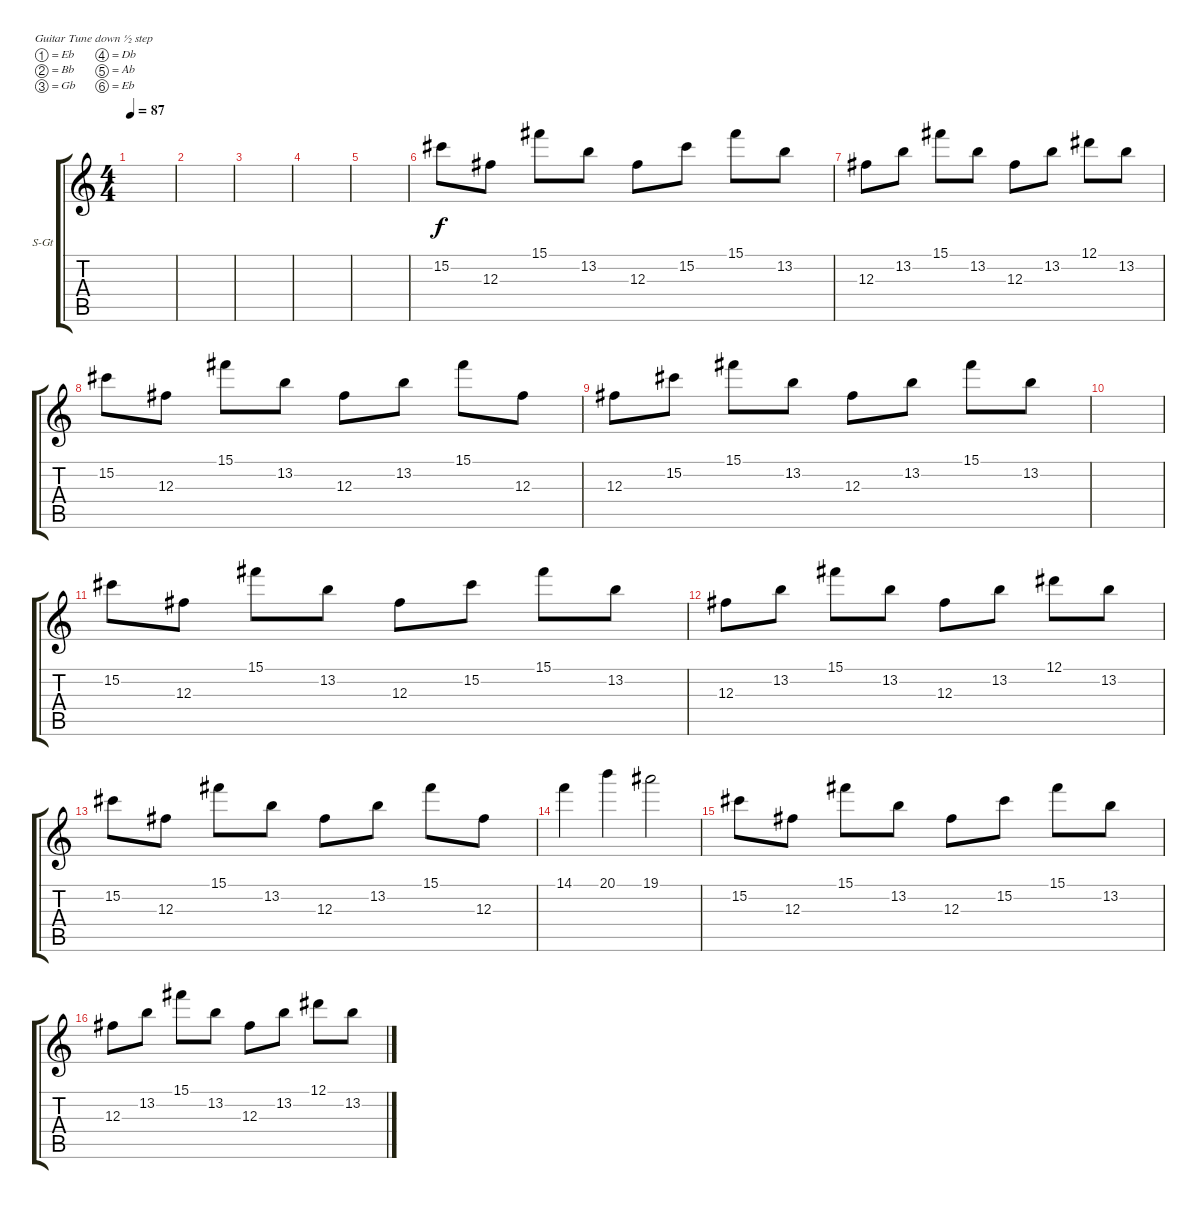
\defaultSystemsLayout 4
\bracketExtendMode groupsimilarinstruments
\firstSystemTrackNameOrientation horizontal
\otherSystemsTrackNameOrientation horizontal
\track ("Arpeggio" "S-Gt") {instrument acousticguitarsteel}
\staff {score tabs}
\tuning (Eb4 Bb3 Gb3 Db3 Ab2 Eb2)
\ts (4 4)
\tempo 87
\clef g2
\scale
0.487395
\ks c
|
\scale
0.256303 |
\scale
0.256303 |
\scale
0.333333 |
\scale
0.333333 |
\scale
0.333333 15.2.8 12.3.8 15.1.8 13.2.8 12.3.8 15.2.8 15.1.8 13.2.8 |
\scale
0.333333 12.3.8 13.2.8 15.1.8 13.2.8 12.3.8 13.2.8 12.1.8 13.2.8 |
\scale
0.333333 15.2.8 12.3.8 15.1.8 13.2.8 12.3.8 13.2.8 15.1.8 12.3.8 |
\scale
0.333333 12.3.8 15.2.8 15.1.8 13.2.8 12.3.8 13.2.8 15.1.8 13.2.8 |
\scale
0.333333 |
\scale
0.333333 15.2.8 12.3.8 15.1.8 13.2.8 12.3.8 15.2.8 15.1.8 13.2.8 |
\scale
0.333333 12.3.8 13.2.8 15.1.8 13.2.8 12.3.8 13.2.8 12.1.8 13.2.8 |
\scale
0.333333 15.2.8 12.3.8 15.1.8 13.2.8 12.3.8 13.2.8 15.1.8 12.3.8 |
\scale
0.333333 14.1.4 20.1.4 19.1.2 |
\scale
0.333333 15.2.8 12.3.8 15.1.8 13.2.8 12.3.8 15.2.8 15.1.8 13.2.8 |
\scale
0.333333 12.3.8 13.2.8 15.1.8 13.2.8 12.3.8 13.2.8 12.1.8 13.2.8
